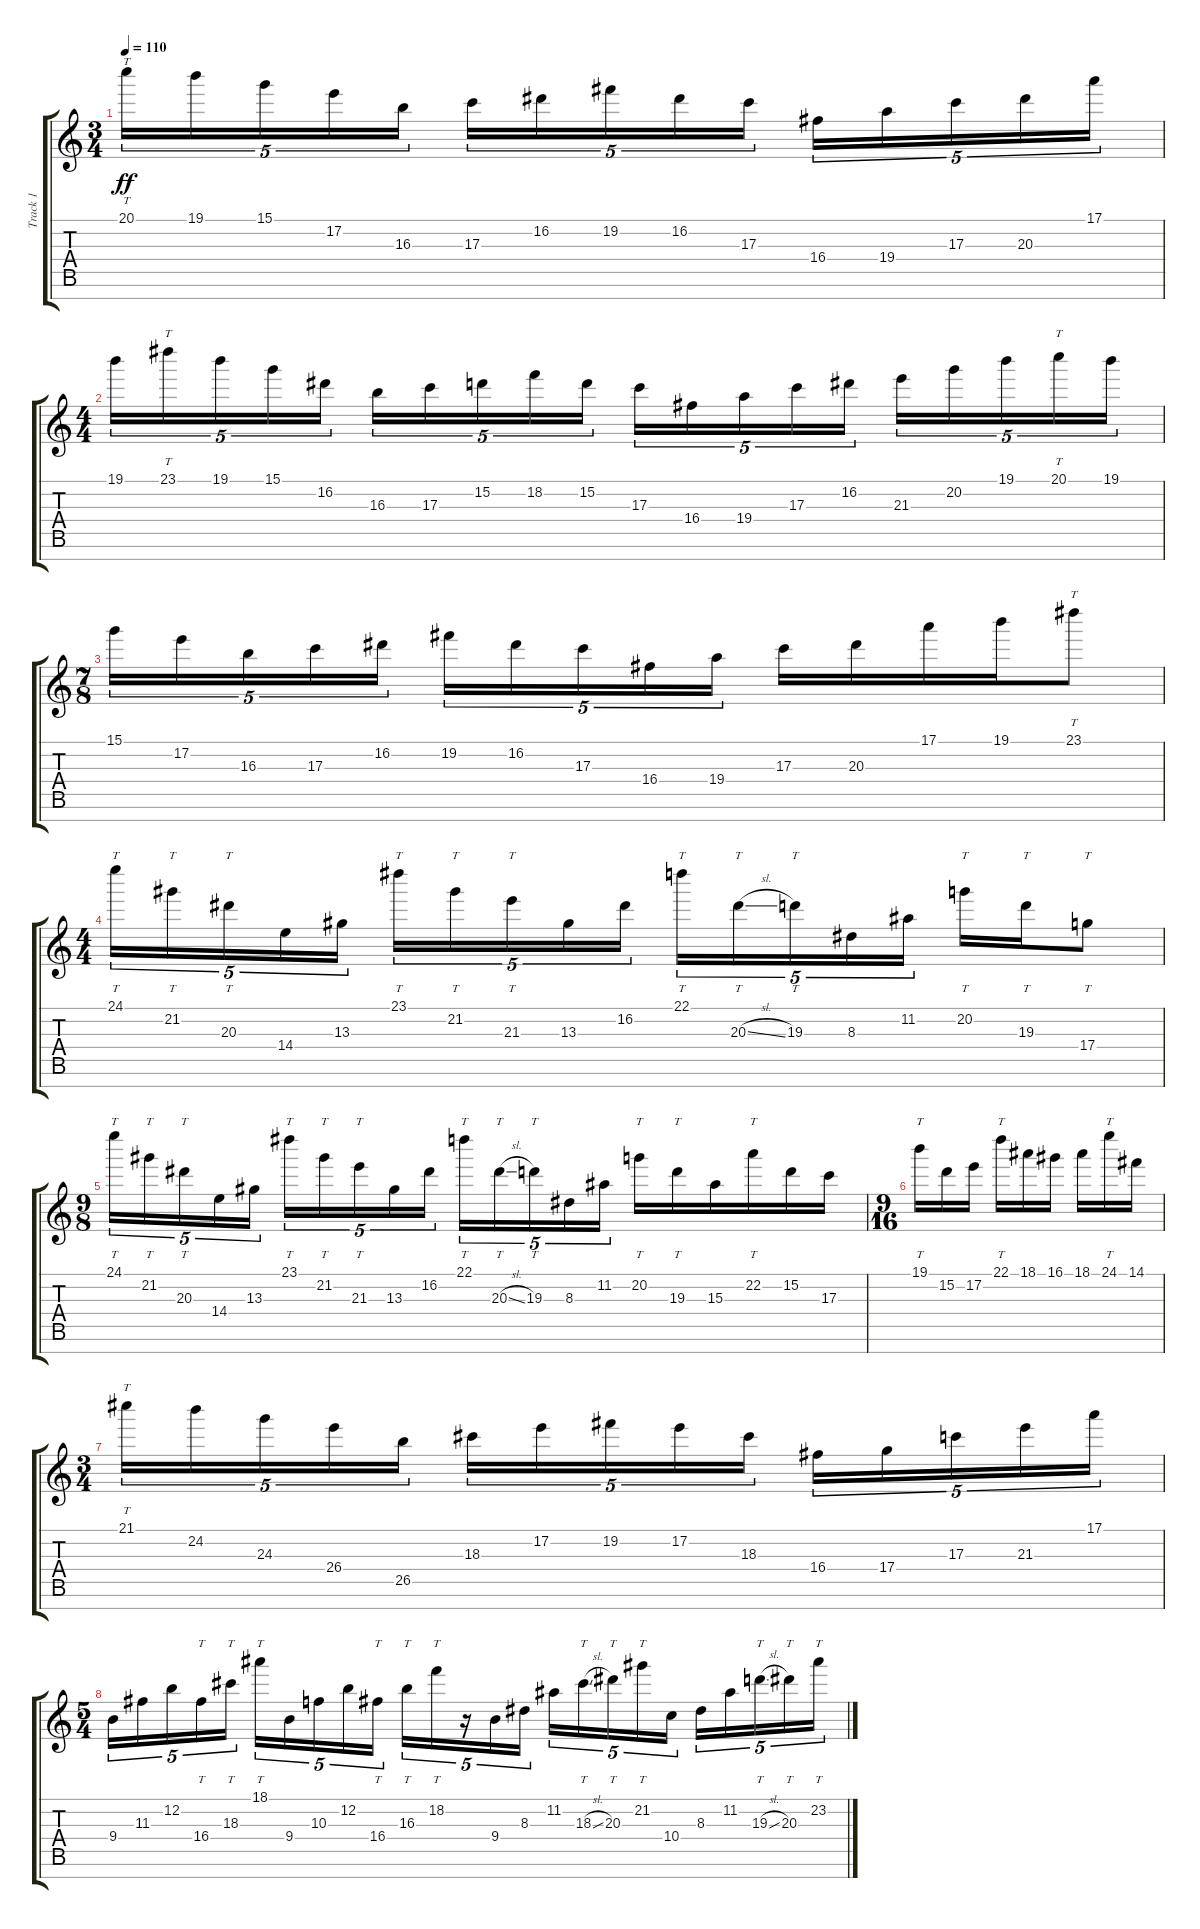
\track ("Track 1" "Track 1") {instrument distortionguitar}
\staff {score tabs}
\tuning (E4 B3 G3 D3 A2 E2 B1) {hide}
\ts (3 4)
\tempo 110
\clef g2
\ks c
20.1.16{tt tu (5 4) dy ff} 19.1.16{tu (5 4)} 15.1.16{tu (5 4)} 17.2.16{tu (5 4)} 16.3.16{tu (5 4)} 17.3.16{tu (5 4)} 16.2.16{tu (5 4)} 19.2.16{tu (5 4)} 16.2.16{tu (5 4)} 17.3.16{tu (5 4)} 16.4.16{tu (5 4)} 19.4.16{tu (5 4)} 17.3.16{tu (5 4)} 20.3.16{tu (5 4)} 17.1.16{tu (5 4)} |
\ts (4 4)
19.1.16{tu (5 4)} 23.1.16{tt tu (5 4)} 19.1.16{tu (5 4)} 15.1.16{tu (5 4)} 16.2.16{tu (5 4)} 16.3.16{tu (5 4)} 17.3.16{tu (5 4)} 15.2.16{tu (5 4)} 18.2.16{tu (5 4)} 15.2.16{tu (5 4)} 17.3.16{tu (5 4)} 16.4.16{tu (5 4)} 19.4.16{tu (5 4)} 17.3.16{tu (5 4)} 16.2.16{tu (5 4)} 21.3.16{tu (5 4)} 20.2.16{tu (5 4)} 19.1.16{tu (5 4)} 20.1.16{tt tu (5 4)} 19.1.16{tu (5 4)} |
\ts (7 8)
15.1.16{tu (5 4)} 17.2.16{tu (5 4)} 16.3.16{tu (5 4)} 17.3.16{tu (5 4)} 16.2.16{tu (5 4)} 19.2.16{tu (5 4)} 16.2.16{tu (5 4)} 17.3.16{tu (5 4)} 16.4.16{tu (5 4)} 19.4.16{tu (5 4)} 17.3.16 20.3.16 17.1.16 19.1.16 23.1.8{tt} |
\ts (4 4)
24.1.16{tt tu (5 4)} 21.2.16{tt tu (5 4)} 20.3.16{tt tu (5 4)} 14.4.16{tu (5 4)} 13.3.16{tu (5 4)} 23.1.16{tt tu (5 4)} 21.2.16{tt tu (5 4)} 21.3.16{tt tu (5 4)} 13.3.16{tu (5 4)} 16.2.16{tu (5 4)} 22.1.16{tt tu (5 4)} 20.3{sl}.16{tt tu (5 4)} 19.3.16{tt tu (5 4)} 8.3.16{tu (5 4)} 11.2.16{tu (5 4)} 20.2.16{tt} 19.3.16{tt} 17.4.8{tt} |
\ts (9 8)
24.1.16{tt tu (5 4)} 21.2.16{tt tu (5 4)} 20.3.16{tt tu (5 4)} 14.4.16{tu (5 4)} 13.3.16{tu (5 4) beam splitsecondary} 23.1.16{tt tu (5 4)} 21.2.16{tt tu (5 4)} 21.3.16{tt tu (5 4)} 13.3.16{tu (5 4)} 16.2.16{tu (5 4) beam splitsecondary} 22.1.16{tt tu (5 4)} 20.3{sl}.16{tt tu (5 4)} 19.3.16{tt tu (5 4)} 8.3.16{tu (5 4)} 11.2.16{tu (5 4)} 20.2.16{tt} 19.3.16{tt} 15.3.16 22.2.16{tt} 15.2.16 17.3.16 |
\ts (9 16)
19.1.16{tt} 15.2.16 17.2.16 22.1.16{tt} 18.1.16 16.1.16 18.1.16 24.1.16{tt} 14.1.16 |
\ts (3 4)
21.1.16{tt tu (5 4)} 24.2.16{tu (5 4)} 24.3.16{tu (5 4)} 26.4.16{tu (5 4)} 26.5.16{tu (5 4)} 18.3.16{tu (5 4)} 17.2.16{tu (5 4)} 19.2.16{tu (5 4)} 17.2.16{tu (5 4)} 18.3.16{tu (5 4)} 16.4.16{tu (5 4)} 17.4.16{tu (5 4)} 17.3.16{tu (5 4)} 21.3.16{tu (5 4)} 17.1.16{tu (5 4)} |
\ts (5 4)
9.4.16{tu (5 4)} 11.3.16{tu (5 4)} 12.2.16{tu (5 4)} 16.4.16{tt tu (5 4)} 18.3.16{tt tu (5 4)} 18.1.16{tt tu (5 4)} 9.4.16{tu (5 4)} 10.3.16{tu (5 4)} 12.2.16{tu (5 4)} 16.4.16{tt tu (5 4)} 16.3.16{tt tu (5 4)} 18.2.16{tt tu (5 4)} r.16{tu (5 4)} 9.4.16{tu (5 4)} 8.3.16{tu (5 4)} 11.2.16{tu (5 4)} 18.3{sl}.16{tt tu (5 4)} 20.3.16{tt tu (5 4)} 21.2.16{tt tu (5 4)} 10.4.16{tu (5 4)} 8.3.16{tu (5 4)} 11.2.16{tu (5 4)} 19.3{sl}.16{tt tu (5 4)} 20.3.16{tt tu (5 4)} 23.2.16{tt tu (5 4)}
